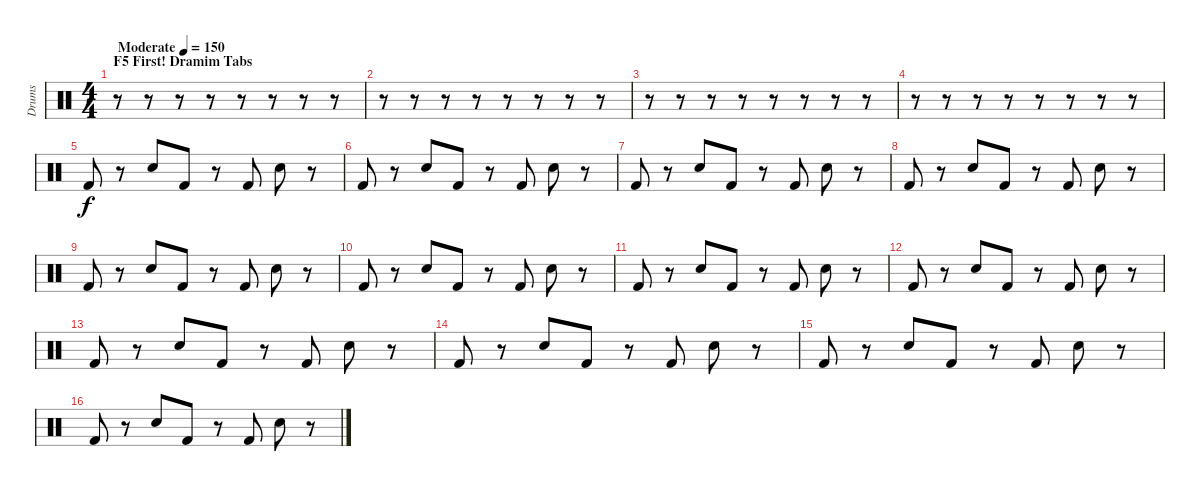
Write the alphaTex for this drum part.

\track ("Drums" "Drums") {instrument percussion}
\staff {score}
\articulation defaults
\ts (4 4)
\section ("" "F5 First! Dramim Tabs")
\tempo (150 "Moderate")
\clef neutral
\ks c
r.8{dy f} r.8 r.8 r.8 r.8 r.8 r.8 r.8 |
r.8 r.8 r.8 r.8 r.8 r.8 r.8 r.8 |
r.8 r.8 r.8 r.8 r.8 r.8 r.8 r.8 |
r.8 r.8 r.8 r.8 r.8 r.8 r.8 r.8 |
"Kick (hit) 2".8 r.8 "Snare (hit) 2".8 "Kick (hit) 2".8 r.8 "Kick (hit) 2".8 "Snare (hit) 2".8 r.8 |
"Kick (hit) 2".8 r.8 "Snare (hit) 2".8 "Kick (hit) 2".8 r.8 "Kick (hit) 2".8 "Snare (hit) 2".8 r.8 |
"Kick (hit) 2".8 r.8 "Snare (hit) 2".8 "Kick (hit) 2".8 r.8 "Kick (hit) 2".8 "Snare (hit) 2".8 r.8 |
"Kick (hit) 2".8 r.8 "Snare (hit) 2".8 "Kick (hit) 2".8 r.8 "Kick (hit) 2".8 "Snare (hit) 2".8 r.8 |
"Kick (hit) 2".8 r.8 "Snare (hit) 2".8 "Kick (hit) 2".8 r.8 "Kick (hit) 2".8 "Snare (hit) 2".8 r.8 |
"Kick (hit) 2".8 r.8 "Snare (hit) 2".8 "Kick (hit) 2".8 r.8 "Kick (hit) 2".8 "Snare (hit) 2".8 r.8 |
"Kick (hit) 2".8 r.8 "Snare (hit) 2".8 "Kick (hit) 2".8 r.8 "Kick (hit) 2".8 "Snare (hit) 2".8 r.8 |
"Kick (hit) 2".8 r.8 "Snare (hit) 2".8 "Kick (hit) 2".8 r.8 "Kick (hit) 2".8 "Snare (hit) 2".8 r.8 |
"Kick (hit) 2".8 r.8 "Snare (hit) 2".8 "Kick (hit) 2".8 r.8 "Kick (hit) 2".8 "Snare (hit) 2".8 r.8 |
"Kick (hit) 2".8 r.8 "Snare (hit) 2".8 "Kick (hit) 2".8 r.8 "Kick (hit) 2".8 "Snare (hit) 2".8 r.8 |
"Kick (hit) 2".8 r.8 "Snare (hit) 2".8 "Kick (hit) 2".8 r.8 "Kick (hit) 2".8 "Snare (hit) 2".8 r.8 |
"Kick (hit) 2".8 r.8 "Snare (hit) 2".8 "Kick (hit) 2".8 r.8 "Kick (hit) 2".8 "Snare (hit) 2".8 r.8
